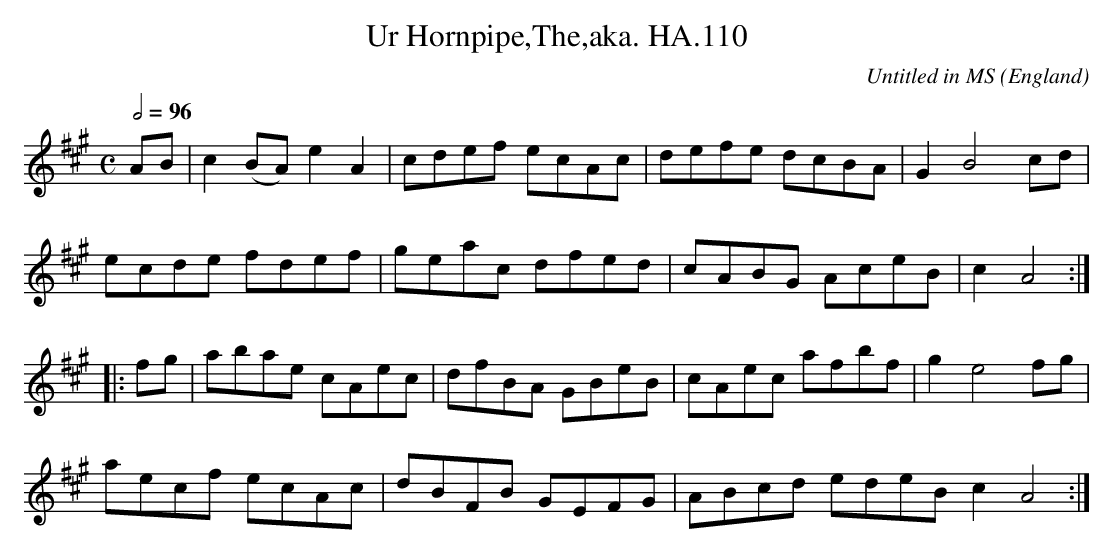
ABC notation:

X:1
T:Ur Hornpipe,The,aka. HA.110
C:Untitled in MS
L:1/8
M:C
O:England
Q:1/2=96
K:A
AB|c2(BA) e2A2|cdef ecAc|defe dcBA|G2B4 cd|!
ecde fdef|geac dfed|cABG AceB|c2A4:|!
|:fg|abae cAec|dfBA GBeB|cAec afbf|g2e4fg|!
aecf ecAc|dBFB GEFG|ABcd edeB c2A4:|
